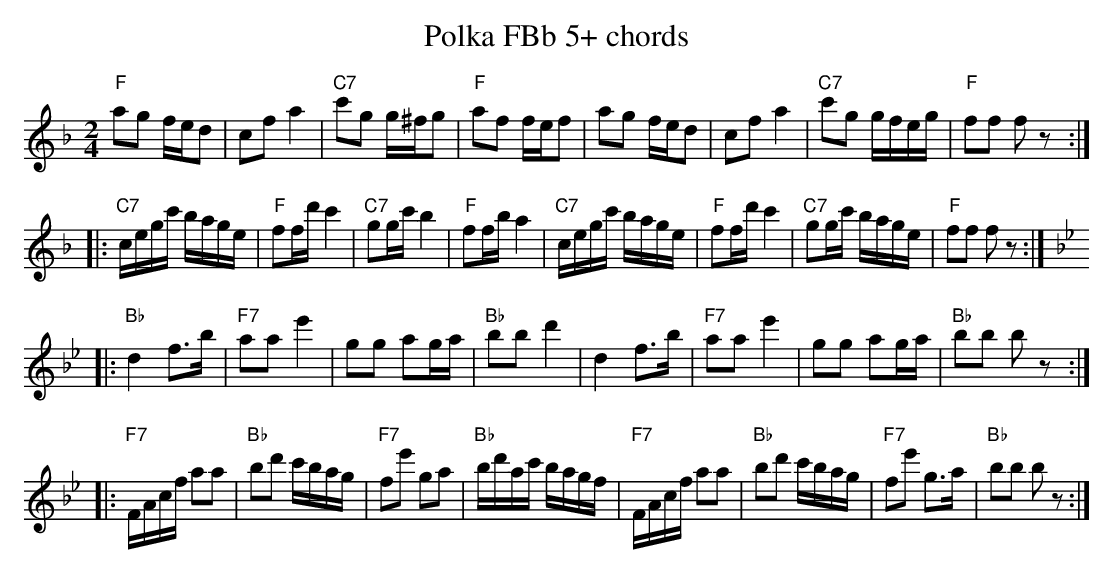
X:1
T:Polka FBb 5+ chords
M:2/4
L:1/16
K:Fmaj%%MIDI gchordon
"F"a2g2 fed2 | c2f2 a4 | "C7"c'2g2 g^fg2 | "F"a2f2 fef2 | a2g2 fed2 | c2f2 a4 | "C7"c'2g2 gfeg | "F"f2f2 f2 z2 :|
|: "C7"cegc' bage | "F"f2fd' c'4 | "C7"g2gc' b4 | "F"f2fb a4 | "C7"cegc' bage | "F"f2fd' c'4 | "C7"g2gc' bage | "F"f2f2 f2 z2 :|
K:Bbmaj
L:1/8
|: "Bb"d2 f>b | "F7"aa e'2 | gg ag/2a/2 | "Bb"bb d'2 | d2 f>b | "F7"aa e'2 | gg ag/2a/2 | "Bb"bb b z :: [L:1/16]
"F7"FAcf a2a2 | "Bb"b2d'2 c'bag | "F7"f2e'2 g2a2 | "Bb"bd'ac' bagf | "F7"FAcf a2a2 | "Bb"b2d'2 c'bag | "F7"f2e'2 g3a | "Bb"b2b2 b2 z2 :|
